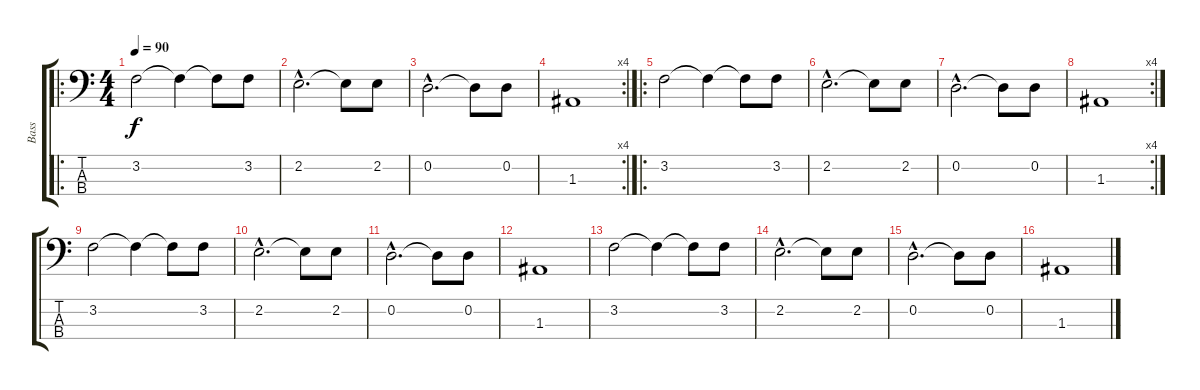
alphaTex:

\track ("Bass" "Bass") {instrument acousticbass}
\staff {score tabs}
\tuning (G2 D2 A1 E1) {hide}
\ro
\ts (4 4)
\tempo 90
\clef f4
\ks c
3.2.2{dy f instrument acousticbass} 3.2{t}.4 3.2{t}.8 3.2.8 |
2.2{hac}.2{d} 2.2{t}.8 2.2.8 |
0.2{hac}.2{d} 0.2{t}.8 0.2.8 |
\rc 4
1.3.1 |
\ro
3.2.2 3.2{t}.4 3.2{t}.8 3.2.8 |
2.2{hac}.2{d} 2.2{t}.8 2.2.8 |
0.2{hac}.2{d} 0.2{t}.8 0.2.8 |
\rc 4
1.3.1 |
3.2.2 3.2{t}.4 3.2{t}.8 3.2.8 |
2.2{hac}.2{d} 2.2{t}.8 2.2.8 |
0.2{hac}.2{d} 0.2{t}.8 0.2.8 |
1.3.1 |
3.2.2 3.2{t}.4 3.2{t}.8 3.2.8 |
2.2{hac}.2{d} 2.2{t}.8 2.2.8 |
0.2{hac}.2{d} 0.2{t}.8 0.2.8 |
1.3.1
